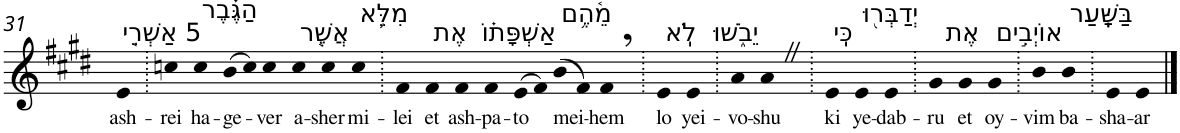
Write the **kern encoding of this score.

**kern	**text
*part1	*part1
*staff1	*staff1
*I"Piano	*
*I'Pno	*
!!LO:PB:g=z
*clefG2	*
*k[f#c#g#d#]	*
*E:	*
=31	=31
!LO:TX:a:t=5 אַשְׁרֵ֤י	!
!	!LO:LY:b
4e	ash-
=32.	=32.
!	!LO:LY:b
4ccn	-rei
!LO:TX:a:t=הַגֶּ֗בֶר	!
!	!LO:LY:b
4cc	ha-
!	!LO:LY:b
(>8b	-ge-
8cc)	.
!	!LO:LY:b
4cc	-ver
!LO:TX:a:t=אֲשֶׁ֤ר	!
!	!LO:LY:b
4cc	a-
!	!LO:LY:b
4cc	-sher
!LO:TX:a:t=מִלֵּ֥א	!
!	!LO:LY:b
4cc	mi-
=33.	=33.
!	!LO:LY:b
4f#	-lei
!LO:TX:a:t=אֶת	!
!	!LO:LY:b
4f#	et
!LO:TX:a:t=אַשְׁפָּת֗וֹ	!
!	!LO:LY:b
4f#	ash-
!	!LO:LY:b
4f#	-pa-
!	!LO:LY:b
(>8e	-to
8f#)	.
!LO:TX:a:t=מֵ֫הֶ֥ם	!
!	!LO:LY:b
(>8b	mei-
8f#)	.
!	!LO:LY:b
4f#,	-hem
=34.	=34.
!LO:TX:a:t=לֹֽא	!
!	!LO:LY:b
4e	lo
!LO:TX:a:t=יֵבֹ֑שׁוּ	!
!	!LO:LY:b
4e	yei-
=35.	=35.
!	!LO:LY:b
4a	-vo-
!	!LO:LY:b
4aZ	-shu
=36.	=36.
!LO:TX:a:t=כִּֽי	!
!	!LO:LY:b
4e	ki
!LO:TX:a:t=יְדַבְּר֖וּ	!
!	!LO:LY:b
4e	ye-
!	!LO:LY:b
4e	-dab-
=37.	=37.
!	!LO:LY:b
4g#	-ru
!LO:TX:a:t=אֶת	!
!	!LO:LY:b
4g#	et
!LO:TX:a:t=אוֹיְבִ֣ים	!
!	!LO:LY:b
4g#	oy-
=38.	=38.
!	!LO:LY:b
4b	-vim
!LO:TX:a:t=בַּשָּֽׁעַר	!
!	!LO:LY:b
4b	ba-
=39.	=39.
!	!LO:LY:b
4e	-sha-
!	!LO:LY:b
4e	-ar
==	==
*-	*-
